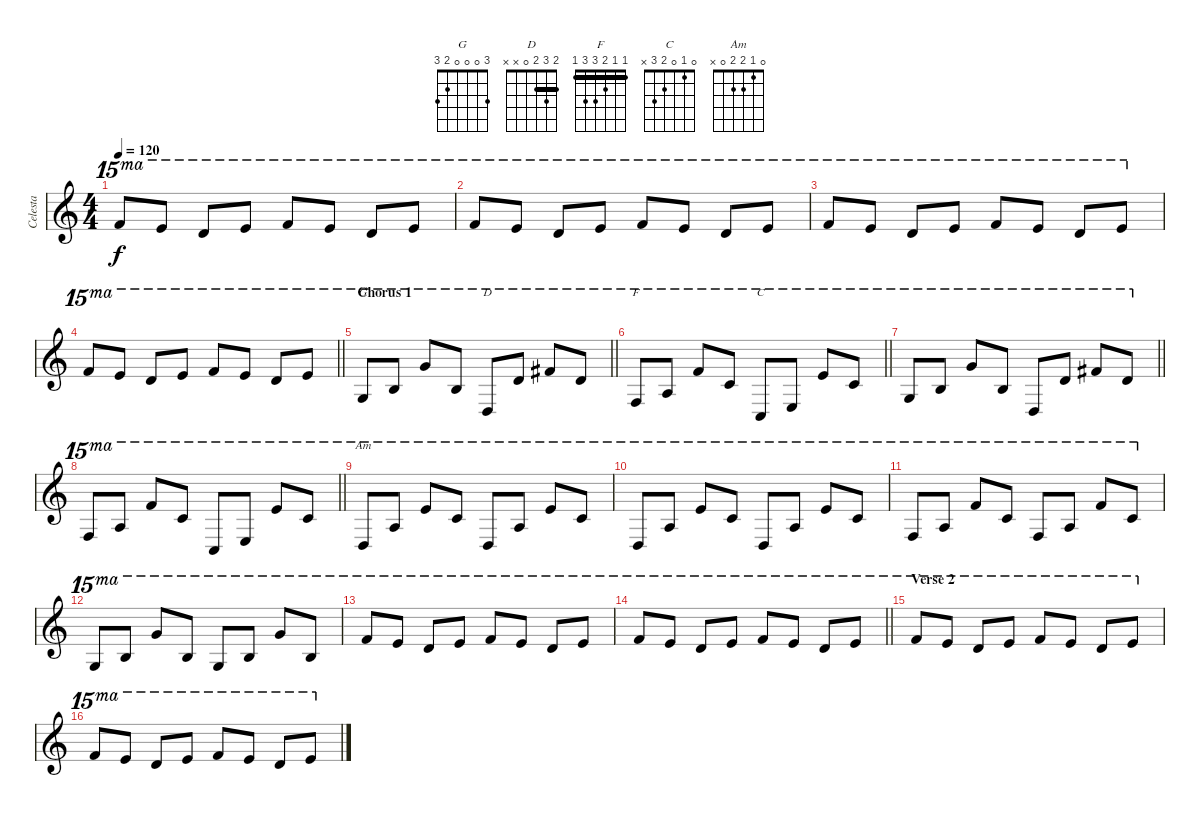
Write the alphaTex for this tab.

\track ("Celesta" "Celesta") {instrument celesta}
\staff {score}
\tuning (E4 B3 G3 D3 A2 E2) {hide}
\chord ("G" 3 0 0 0 2 3)
\chord ("D" 2 3 2 0 x x) {barre 2}
\chord ("F" 1 1 2 3 3 1) {barre 1}
\chord ("C" 0 1 0 2 3 x)
\chord ("Am" 0 1 2 2 0 x)
\ts (4 4)
\tempo 120
\clef g2
\ks c
25.1.8{ot 15ma dy f} 24.1.8{ot 15ma} 22.1.8{ot 15ma} 24.1.8{ot 15ma} 25.1.8{ot 15ma} 24.1.8{ot 15ma} 22.1.8{ot 15ma} 24.1.8{ot 15ma} |
25.1.8{ot 15ma} 24.1.8{ot 15ma} 22.1.8{ot 15ma} 24.1.8{ot 15ma} 25.1.8{ot 15ma} 24.1.8{ot 15ma} 22.1.8{ot 15ma} 24.1.8{ot 15ma} |
25.1.8{ot 15ma} 24.1.8{ot 15ma} 22.1.8{ot 15ma} 24.1.8{ot 15ma} 25.1.8{ot 15ma} 24.1.8{ot 15ma} 22.1.8{ot 15ma} 24.1.8{ot 15ma} |
\barLineRight lightlight
25.1.8{ot 15ma} 24.1.8{ot 15ma} 22.1.8{ot 15ma} 24.1.8{ot 15ma} 25.1.8{ot 15ma} 24.1.8{ot 15ma} 22.1.8{ot 15ma} 24.1.8{ot 15ma} |
\section ("" "Chorus 1")
\barLineRight lightlight
20.2.8{ch "G" ot 15ma} 19.1.8{ot 15ma} 27.1.8{ot 15ma} 24.2.8{ot 15ma} 24.4.8{ch "D" ot 15ma} 22.1.8{ot 15ma} 26.1.8{ot 15ma} 22.1.8{ot 15ma} |
\barLineRight lightlight
22.3.8{ch "F" ot 15ma} 22.2.8{ot 15ma} 25.1.8{ot 15ma} 20.1.8{ot 15ma} 22.4.8{ch "C" ot 15ma} 21.3.8{ot 15ma} 24.1.8{ot 15ma} 20.1.8{ot 15ma} |
\barLineRight lightlight
20.2.8{ot 15ma} 19.1.8{ot 15ma} 27.1.8{ot 15ma} 24.2.8{ot 15ma} 24.4.8{ot 15ma} 22.1.8{ot 15ma} 26.1.8{ot 15ma} 22.1.8{ot 15ma} |
\barLineRight lightlight
22.3.8{ot 15ma} 22.2.8{ot 15ma} 25.1.8{ot 15ma} 20.1.8{ot 15ma} 22.4.8{ot 15ma} 21.3.8{ot 15ma} 24.1.8{ot 15ma} 20.1.8{ot 15ma} |
10.1.8{ch "Am" ot 15ma} 17.1.8{ot 15ma} 29.2.8{ot 15ma} 20.1.8{ot 15ma} 10.1.8{ot 15ma} 17.1.8{ot 15ma} 29.2.8{ot 15ma} 20.1.8{ot 15ma} |
10.1.8{ot 15ma} 17.1.8{ot 15ma} 29.2.8{ot 15ma} 20.1.8{ot 15ma} 10.1.8{ot 15ma} 17.1.8{ot 15ma} 29.2.8{ot 15ma} 20.1.8{ot 15ma} |
22.3.8{ot 15ma} 22.2.8{ot 15ma} 25.1.8{ot 15ma} 20.1.8{ot 15ma} 22.3.8{ot 15ma} 22.2.8{ot 15ma} 25.1.8{ot 15ma} 20.1.8{ot 15ma} |
20.2.8{ot 15ma} 19.1.8{ot 15ma} 27.1.8{ot 15ma} 24.2.8{ot 15ma} 20.2.8{ot 15ma} 19.1.8{ot 15ma} 27.1.8{ot 15ma} 24.2.8{ot 15ma} |
25.1.8{ot 15ma} 24.1.8{ot 15ma} 22.1.8{ot 15ma} 24.1.8{ot 15ma} 25.1.8{ot 15ma} 24.1.8{ot 15ma} 22.1.8{ot 15ma} 24.1.8{ot 15ma} |
\barLineRight lightlight
25.1.8{ot 15ma} 24.1.8{ot 15ma} 22.1.8{ot 15ma} 24.1.8{ot 15ma} 25.1.8{ot 15ma} 24.1.8{ot 15ma} 22.1.8{ot 15ma} 24.1.8{ot 15ma} |
\section ("" "Verse 2")
25.1.8{ot 15ma} 24.1.8{ot 15ma} 22.1.8{ot 15ma} 24.1.8{ot 15ma} 25.1.8{ot 15ma} 24.1.8{ot 15ma} 22.1.8{ot 15ma} 24.1.8{ot 15ma} |
25.1.8{ot 15ma} 24.1.8{ot 15ma} 22.1.8{ot 15ma} 24.1.8{ot 15ma} 25.1.8{ot 15ma} 24.1.8{ot 15ma} 22.1.8{ot 15ma} 24.1.8{ot 15ma}
